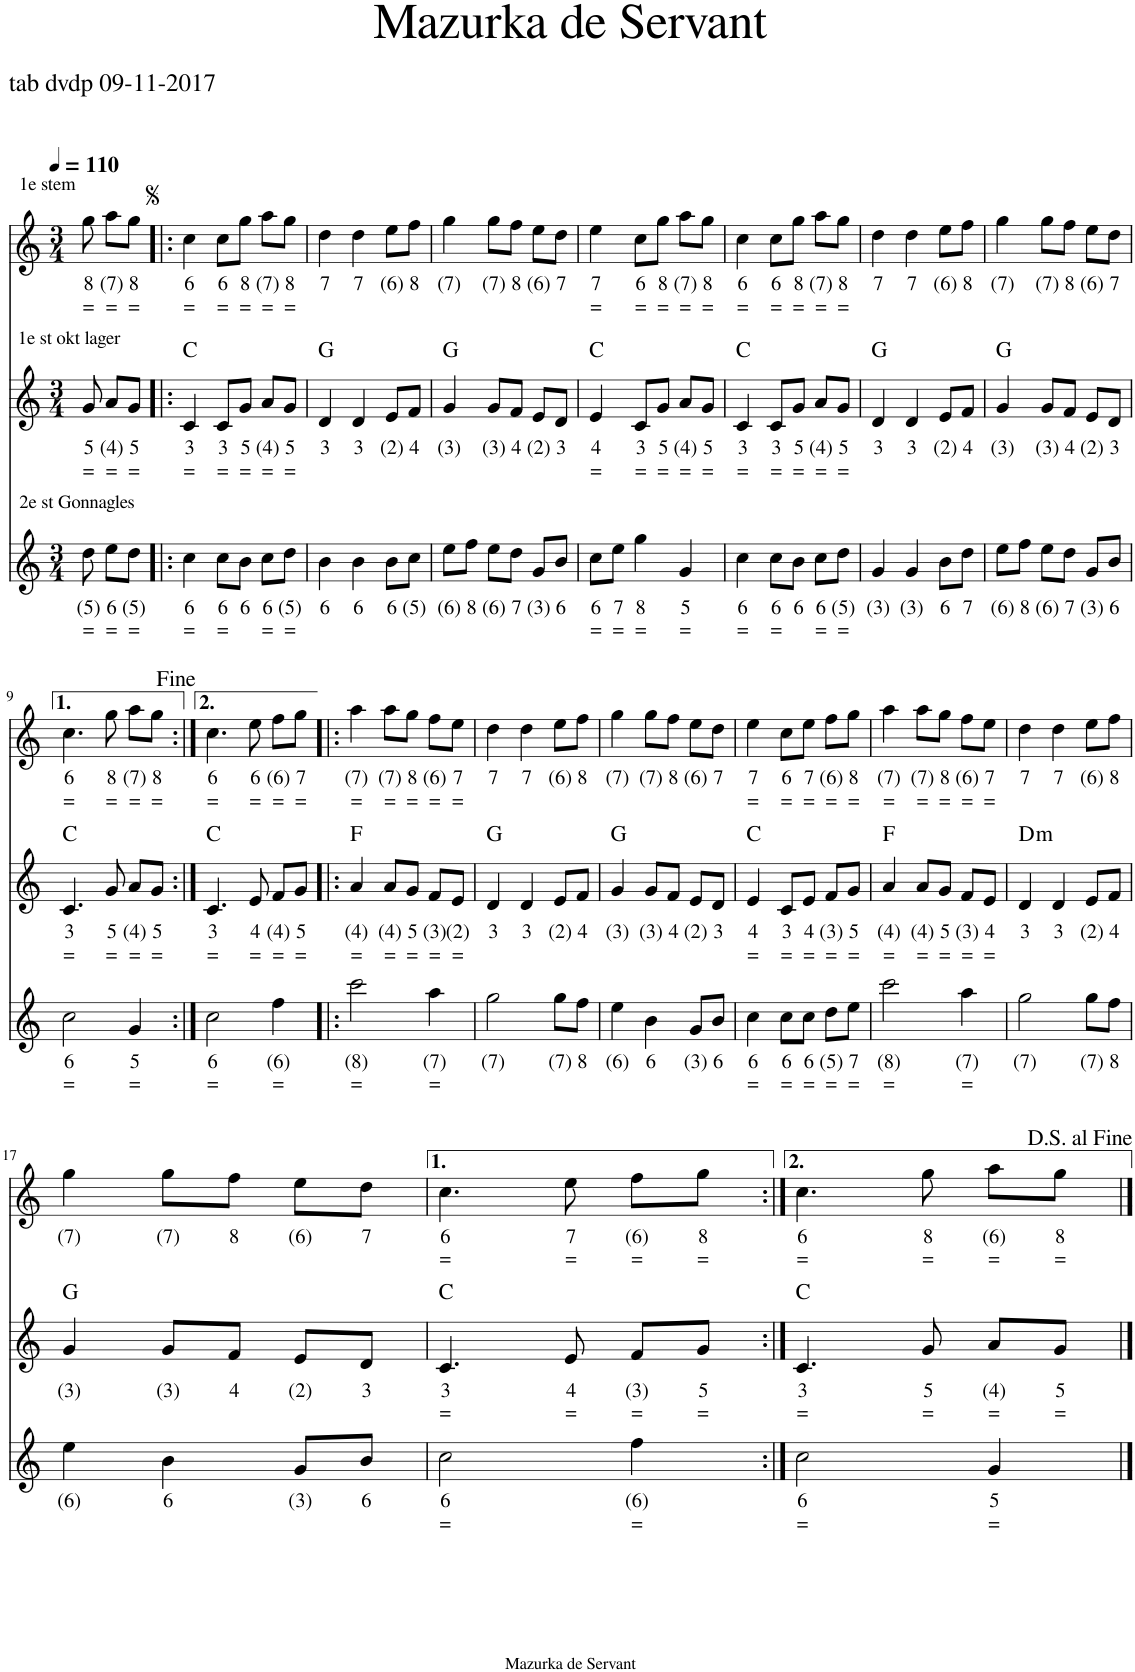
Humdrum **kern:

**kern	**text	**text	**kern	**text	**text	**harte	**kern	**text	**text
*part3	*part3	*part3	*part2	*part2	*part2	*part2	*part1	*part1	*part1
*staff3	*staff3	*staff3	*staff2	*staff2	*staff2	*	*staff1	*staff1	*staff1
*I"Stem	*	*	*I"Stem	*	*	*	*I"Stem	*	*
*clefG2	*	*	*clefG2	*	*	*	*clefG2	*	*
*k[]	*	*	*k[]	*	*	*	*k[]	*	*
*M3/4	*	*	*M3/4	*	*	*	*M3/4	*	*
*MM110	*	*	*MM110	*	*	*	*MM110	*	*
=1	=1	=1	=1	=1	=1	=1	=1	=1	=1
!	!	!	!	!	!	!	!LO:TX:a:t=1e stem	!	!
!	!	!	!LO:TX:a:t=1e st okt lager	!	!	!	!	!	!
!LO:TX:a:t=2e st Gonnagles	!	!	!	!	!	!	!	!	!
!	!LO:LY:b	!LO:LY:b	!	!LO:LY:b	!LO:LY:b	!	!	!LO:LY:b	!LO:LY:b
8dd\	(5)	=	8g/	5	=	.	8gg\	8	=
!	!LO:LY:b	!LO:LY:b	!	!LO:LY:b	!LO:LY:b	!	!	!LO:LY:b	!LO:LY:b
8ee\L	6	=	8a/L	(4)	=	.	8aa\L	(7)	=
!	!LO:LY:b	!LO:LY:b	!	!LO:LY:b	!LO:LY:b	!	!	!LO:LY:b	!LO:LY:b
8dd\J	(5)	=	8g/J	5	=	.	8gg\J	8	=
=2!|:	=2!|:	=2!|:	=2!|:	=2!|:	=2!|:	=2!|:	=2!|:	=2!|:	=2!|:
!	!LO:LY:b	!LO:LY:b	!	!LO:LY:b	!LO:LY:b	!	!	!LO:LY:b	!LO:LY:b
4cc\	6	=	4c/	3	=	C:maj	4cc\	6	=
!	!LO:LY:b	!LO:LY:b	!	!LO:LY:b	!LO:LY:b	!	!	!LO:LY:b	!LO:LY:b
8cc\L	6	=	8c/L	3	=	.	8cc\L	6	=
!	!LO:LY:b	!	!	!LO:LY:b	!LO:LY:b	!	!	!LO:LY:b	!LO:LY:b
8b\J	6	.	8g/J	5	=	.	8gg\J	8	=
!	!LO:LY:b	!LO:LY:b	!	!LO:LY:b	!LO:LY:b	!	!	!LO:LY:b	!LO:LY:b
8cc\L	6	=	8a/L	(4)	=	.	8aa\L	(7)	=
!	!LO:LY:b	!LO:LY:b	!	!LO:LY:b	!LO:LY:b	!	!	!LO:LY:b	!LO:LY:b
8dd\J	(5)	=	8g/J	5	=	.	8gg\J	8	=
=3	=3	=3	=3	=3	=3	=3	=3	=3	=3
!	!LO:LY:b	!	!	!LO:LY:b	!	!	!	!LO:LY:b	!
4b\	6	.	4d/	3	.	G:maj	4dd\	7	.
!	!LO:LY:b	!	!	!LO:LY:b	!	!	!	!LO:LY:b	!
4b\	6	.	4d/	3	.	.	4dd\	7	.
!	!LO:LY:b	!	!	!LO:LY:b	!	!	!	!LO:LY:b	!
8b\L	6	.	8e/L	(2)	.	.	8ee\L	(6)	.
!	!LO:LY:b	!	!	!LO:LY:b	!	!	!	!LO:LY:b	!
8cc\J	(5)	.	8f/J	4	.	.	8ff\J	8	.
=4	=4	=4	=4	=4	=4	=4	=4	=4	=4
!	!LO:LY:b	!	!	!LO:LY:b	!	!	!	!LO:LY:b	!
8ee\L	(6)	.	4g/	(3)	.	G:maj	4gg\	(7)	.
!	!LO:LY:b	!	!	!	!	!	!	!	!
8ff\J	8	.	.	.	.	.	.	.	.
!	!LO:LY:b	!	!	!LO:LY:b	!	!	!	!LO:LY:b	!
8ee\L	(6)	.	8g/L	(3)	.	.	8gg\L	(7)	.
!	!LO:LY:b	!	!	!LO:LY:b	!	!	!	!LO:LY:b	!
8dd\J	7	.	8f/J	4	.	.	8ff\J	8	.
!	!LO:LY:b	!	!	!LO:LY:b	!	!	!	!LO:LY:b	!
8g/L	(3)	.	8e/L	(2)	.	.	8ee\L	(6)	.
!	!LO:LY:b	!	!	!LO:LY:b	!	!	!	!LO:LY:b	!
8b/J	6	.	8d/J	3	.	.	8dd\J	7	.
=5	=5	=5	=5	=5	=5	=5	=5	=5	=5
!	!LO:LY:b	!LO:LY:b	!	!LO:LY:b	!LO:LY:b	!	!	!LO:LY:b	!LO:LY:b
8cc\L	6	=	4e/	4	=	C:maj	4ee\	7	=
!	!LO:LY:b	!LO:LY:b	!	!	!	!	!	!	!
8ee\J	7	=	.	.	.	.	.	.	.
!	!LO:LY:b	!LO:LY:b	!	!LO:LY:b	!LO:LY:b	!	!	!LO:LY:b	!LO:LY:b
4gg\	8	=	8c/L	3	=	.	8cc\L	6	=
!	!	!	!	!LO:LY:b	!LO:LY:b	!	!	!LO:LY:b	!LO:LY:b
.	.	.	8g/J	5	=	.	8gg\J	8	=
!	!LO:LY:b	!LO:LY:b	!	!LO:LY:b	!LO:LY:b	!	!	!LO:LY:b	!LO:LY:b
4g/	5	=	8a/L	(4)	=	.	8aa\L	(7)	=
!	!	!	!	!LO:LY:b	!LO:LY:b	!	!	!LO:LY:b	!LO:LY:b
.	.	.	8g/J	5	=	.	8gg\J	8	=
=6	=6	=6	=6	=6	=6	=6	=6	=6	=6
!	!LO:LY:b	!LO:LY:b	!	!LO:LY:b	!LO:LY:b	!	!	!LO:LY:b	!LO:LY:b
4cc\	6	=	4c/	3	=	C:maj	4cc\	6	=
!	!LO:LY:b	!LO:LY:b	!	!LO:LY:b	!LO:LY:b	!	!	!LO:LY:b	!LO:LY:b
8cc\L	6	=	8c/L	3	=	.	8cc\L	6	=
!	!LO:LY:b	!	!	!LO:LY:b	!LO:LY:b	!	!	!LO:LY:b	!LO:LY:b
8b\J	6	.	8g/J	5	=	.	8gg\J	8	=
!	!LO:LY:b	!LO:LY:b	!	!LO:LY:b	!LO:LY:b	!	!	!LO:LY:b	!LO:LY:b
8cc\L	6	=	8a/L	(4)	=	.	8aa\L	(7)	=
!	!LO:LY:b	!LO:LY:b	!	!LO:LY:b	!LO:LY:b	!	!	!LO:LY:b	!LO:LY:b
8dd\J	(5)	=	8g/J	5	=	.	8gg\J	8	=
=7	=7	=7	=7	=7	=7	=7	=7	=7	=7
!	!LO:LY:b	!	!	!LO:LY:b	!	!	!	!LO:LY:b	!
4g/	(3)	.	4d/	3	.	G:maj	4dd\	7	.
!	!LO:LY:b	!	!	!LO:LY:b	!	!	!	!LO:LY:b	!
4g/	(3)	.	4d/	3	.	.	4dd\	7	.
!	!LO:LY:b	!	!	!LO:LY:b	!	!	!	!LO:LY:b	!
8b\L	6	.	8e/L	(2)	.	.	8ee\L	(6)	.
!	!LO:LY:b	!	!	!LO:LY:b	!	!	!	!LO:LY:b	!
8dd\J	7	.	8f/J	4	.	.	8ff\J	8	.
=8	=8	=8	=8	=8	=8	=8	=8	=8	=8
!	!LO:LY:b	!	!	!LO:LY:b	!	!	!	!LO:LY:b	!
8ee\L	(6)	.	4g/	(3)	.	G:maj	4gg\	(7)	.
!	!LO:LY:b	!	!	!	!	!	!	!	!
8ff\J	8	.	.	.	.	.	.	.	.
!	!LO:LY:b	!	!	!LO:LY:b	!	!	!	!LO:LY:b	!
8ee\L	(6)	.	8g/L	(3)	.	.	8gg\L	(7)	.
!	!LO:LY:b	!	!	!LO:LY:b	!	!	!	!LO:LY:b	!
8dd\J	7	.	8f/J	4	.	.	8ff\J	8	.
!	!LO:LY:b	!	!	!LO:LY:b	!	!	!	!LO:LY:b	!
8g/L	(3)	.	8e/L	(2)	.	.	8ee\L	(6)	.
!	!LO:LY:b	!	!	!LO:LY:b	!	!	!	!LO:LY:b	!
8b/J	6	.	8d/J	3	.	.	8dd\J	7	.
!!LO:LB:g=z
=9	=9	=9	=9	=9	=9	=9	=9	=9	=9
!	!LO:LY:b	!LO:LY:b	!	!LO:LY:b	!LO:LY:b	!	!	!LO:LY:b	!LO:LY:b
2cc\	6	=	4.c/	3	=	C:maj	4.cc\	6	=
!	!	!	!	!LO:LY:b	!LO:LY:b	!	!	!LO:LY:b	!LO:LY:b
.	.	.	8g/	5	=	.	8gg\	8	=
!	!LO:LY:b	!LO:LY:b	!	!LO:LY:b	!LO:LY:b	!	!	!LO:LY:b	!LO:LY:b
4g/	5	=	8a/L	(4)	=	.	8aa\L	(7)	=
!	!	!	!	!LO:LY:b	!LO:LY:b	!	!	!LO:LY:b	!LO:LY:b
.	.	.	8g/J	5	=	.	8gg\J	8	=
=10:|!	=10:|!	=10:|!	=10:|!	=10:|!	=10:|!	=10:|!	=10:|!	=10:|!	=10:|!
!	!LO:LY:b	!LO:LY:b	!	!LO:LY:b	!LO:LY:b	!	!	!LO:LY:b	!LO:LY:b
2cc\	6	=	4.c/	3	=	C:maj	4.cc\	6	=
!	!	!	!	!LO:LY:b	!LO:LY:b	!	!	!LO:LY:b	!LO:LY:b
.	.	.	8e/	4	=	.	8ee\	6	=
!	!LO:LY:b	!LO:LY:b	!	!LO:LY:b	!LO:LY:b	!	!	!LO:LY:b	!LO:LY:b
4ff\	(6)	=	8f/L	(4)	=	.	8ff\L	(6)	=
!	!	!	!	!LO:LY:b	!LO:LY:b	!	!	!LO:LY:b	!LO:LY:b
.	.	.	8g/J	5	=	.	8gg\J	7	=
=11!|:	=11!|:	=11!|:	=11!|:	=11!|:	=11!|:	=11!|:	=11!|:	=11!|:	=11!|:
!	!LO:LY:b	!LO:LY:b	!	!LO:LY:b	!LO:LY:b	!	!	!LO:LY:b	!LO:LY:b
2ccc\	(8)	=	4a/	(4)	=	F:maj	4aa\	(7)	=
!	!	!	!	!LO:LY:b	!LO:LY:b	!	!	!LO:LY:b	!LO:LY:b
.	.	.	8a/L	(4)	=	.	8aa\L	(7)	=
!	!	!	!	!LO:LY:b	!LO:LY:b	!	!	!LO:LY:b	!LO:LY:b
.	.	.	8g/J	5	=	.	8gg\J	8	=
!	!LO:LY:b	!LO:LY:b	!	!LO:LY:b	!LO:LY:b	!	!	!LO:LY:b	!LO:LY:b
4aa\	(7)	=	8f/L	(3)	=	.	8ff\L	(6)	=
!	!	!	!	!LO:LY:b	!LO:LY:b	!	!	!LO:LY:b	!LO:LY:b
.	.	.	8e/J	(2)	=	.	8ee\J	7	=
=12	=12	=12	=12	=12	=12	=12	=12	=12	=12
!	!LO:LY:b	!	!	!LO:LY:b	!	!	!	!LO:LY:b	!
2gg\	(7)	.	4d/	3	.	G:maj	4dd\	7	.
!	!	!	!	!LO:LY:b	!	!	!	!LO:LY:b	!
.	.	.	4d/	3	.	.	4dd\	7	.
!	!LO:LY:b	!	!	!LO:LY:b	!	!	!	!LO:LY:b	!
8gg\L	(7)	.	8e/L	(2)	.	.	8ee\L	(6)	.
!	!LO:LY:b	!	!	!LO:LY:b	!	!	!	!LO:LY:b	!
8ff\J	8	.	8f/J	4	.	.	8ff\J	8	.
=13	=13	=13	=13	=13	=13	=13	=13	=13	=13
!	!LO:LY:b	!	!	!LO:LY:b	!	!	!	!LO:LY:b	!
4ee\	(6)	.	4g/	(3)	.	G:maj	4gg\	(7)	.
!	!LO:LY:b	!	!	!LO:LY:b	!	!	!	!LO:LY:b	!
4b\	6	.	8g/L	(3)	.	.	8gg\L	(7)	.
!	!	!	!	!LO:LY:b	!	!	!	!LO:LY:b	!
.	.	.	8f/J	4	.	.	8ff\J	8	.
!	!LO:LY:b	!	!	!LO:LY:b	!	!	!	!LO:LY:b	!
8g/L	(3)	.	8e/L	(2)	.	.	8ee\L	(6)	.
!	!LO:LY:b	!	!	!LO:LY:b	!	!	!	!LO:LY:b	!
8b/J	6	.	8d/J	3	.	.	8dd\J	7	.
=14	=14	=14	=14	=14	=14	=14	=14	=14	=14
!	!LO:LY:b	!LO:LY:b	!	!LO:LY:b	!LO:LY:b	!	!	!LO:LY:b	!LO:LY:b
4cc\	6	=	4e/	4	=	C:maj	4ee\	7	=
!	!LO:LY:b	!LO:LY:b	!	!LO:LY:b	!LO:LY:b	!	!	!LO:LY:b	!LO:LY:b
8cc\L	6	=	8c/L	3	=	.	8cc\L	6	=
!	!LO:LY:b	!LO:LY:b	!	!LO:LY:b	!LO:LY:b	!	!	!LO:LY:b	!LO:LY:b
8cc\J	6	=	8e/J	4	=	.	8ee\J	7	=
!	!LO:LY:b	!LO:LY:b	!	!LO:LY:b	!LO:LY:b	!	!	!LO:LY:b	!LO:LY:b
8dd\L	(5)	=	8f/L	(3)	=	.	8ff\L	(6)	=
!	!LO:LY:b	!LO:LY:b	!	!LO:LY:b	!LO:LY:b	!	!	!LO:LY:b	!LO:LY:b
8ee\J	7	=	8g/J	5	=	.	8gg\J	8	=
=15	=15	=15	=15	=15	=15	=15	=15	=15	=15
!	!LO:LY:b	!LO:LY:b	!	!LO:LY:b	!LO:LY:b	!	!	!LO:LY:b	!LO:LY:b
2ccc\	(8)	=	4a/	(4)	=	F:maj	4aa\	(7)	=
!	!	!	!	!LO:LY:b	!LO:LY:b	!	!	!LO:LY:b	!LO:LY:b
.	.	.	8a/L	(4)	=	.	8aa\L	(7)	=
!	!	!	!	!LO:LY:b	!LO:LY:b	!	!	!LO:LY:b	!LO:LY:b
.	.	.	8g/J	5	=	.	8gg\J	8	=
!	!LO:LY:b	!LO:LY:b	!	!LO:LY:b	!LO:LY:b	!	!	!LO:LY:b	!LO:LY:b
4aa\	(7)	=	8f/L	(3)	=	.	8ff\L	(6)	=
!	!	!	!	!LO:LY:b	!LO:LY:b	!	!	!LO:LY:b	!LO:LY:b
.	.	.	8e/J	4	=	.	8ee\J	7	=
=16	=16	=16	=16	=16	=16	=16	=16	=16	=16
!	!LO:LY:b	!	!	!LO:LY:b	!	!LO:H:kt=m	!	!LO:LY:b	!
2gg\	(7)	.	4d/	3	.	D:min	4dd\	7	.
!	!	!	!	!LO:LY:b	!	!	!	!LO:LY:b	!
.	.	.	4d/	3	.	.	4dd\	7	.
!	!LO:LY:b	!	!	!LO:LY:b	!	!	!	!LO:LY:b	!
8gg\L	(7)	.	8e/L	(2)	.	.	8ee\L	(6)	.
!	!LO:LY:b	!	!	!LO:LY:b	!	!	!	!LO:LY:b	!
8ff\J	8	.	8f/J	4	.	.	8ff\J	8	.
!!LO:LB:g=z
=17	=17	=17	=17	=17	=17	=17	=17	=17	=17
!	!LO:LY:b	!	!	!LO:LY:b	!	!	!	!LO:LY:b	!
4ee\	(6)	.	4g/	(3)	.	G:maj	4gg\	(7)	.
!	!LO:LY:b	!	!	!LO:LY:b	!	!	!	!LO:LY:b	!
4b\	6	.	8g/L	(3)	.	.	8gg\L	(7)	.
!	!	!	!	!LO:LY:b	!	!	!	!LO:LY:b	!
.	.	.	8f/J	4	.	.	8ff\J	8	.
!	!LO:LY:b	!	!	!LO:LY:b	!	!	!	!LO:LY:b	!
8g/L	(3)	.	8e/L	(2)	.	.	8ee\L	(6)	.
!	!LO:LY:b	!	!	!LO:LY:b	!	!	!	!LO:LY:b	!
8b/J	6	.	8d/J	3	.	.	8dd\J	7	.
=18	=18	=18	=18	=18	=18	=18	=18	=18	=18
!	!LO:LY:b	!LO:LY:b	!	!LO:LY:b	!LO:LY:b	!	!	!LO:LY:b	!LO:LY:b
2cc\	6	=	4.c/	3	=	C:maj	4.cc\	6	=
!	!	!	!	!LO:LY:b	!LO:LY:b	!	!	!LO:LY:b	!LO:LY:b
.	.	.	8e/	4	=	.	8ee\	7	=
!	!LO:LY:b	!LO:LY:b	!	!LO:LY:b	!LO:LY:b	!	!	!LO:LY:b	!LO:LY:b
4ff\	(6)	=	8f/L	(3)	=	.	8ff\L	(6)	=
!	!	!	!	!LO:LY:b	!LO:LY:b	!	!	!LO:LY:b	!LO:LY:b
.	.	.	8g/J	5	=	.	8gg\J	8	=
=19:|!	=19:|!	=19:|!	=19:|!	=19:|!	=19:|!	=19:|!	=19:|!	=19:|!	=19:|!
!	!LO:LY:b	!LO:LY:b	!	!LO:LY:b	!LO:LY:b	!	!	!LO:LY:b	!LO:LY:b
2cc\	6	=	4.c/	3	=	C:maj	4.cc\	6	=
!	!	!	!	!LO:LY:b	!LO:LY:b	!	!	!LO:LY:b	!LO:LY:b
.	.	.	8g/	5	=	.	8gg\	8	=
!	!LO:LY:b	!LO:LY:b	!	!LO:LY:b	!LO:LY:b	!	!	!LO:LY:b	!LO:LY:b
4g/	5	=	8a/L	(4)	=	.	8aa\L	(6)	=
!	!	!	!	!LO:LY:b	!LO:LY:b	!	!	!LO:LY:b	!LO:LY:b
.	.	.	8g/J	5	=	.	8gg\J	8	=
==	==	==	==	==	==	==	==	==	==
*-	*-	*-	*-	*-	*-	*-	*-	*-	*-
